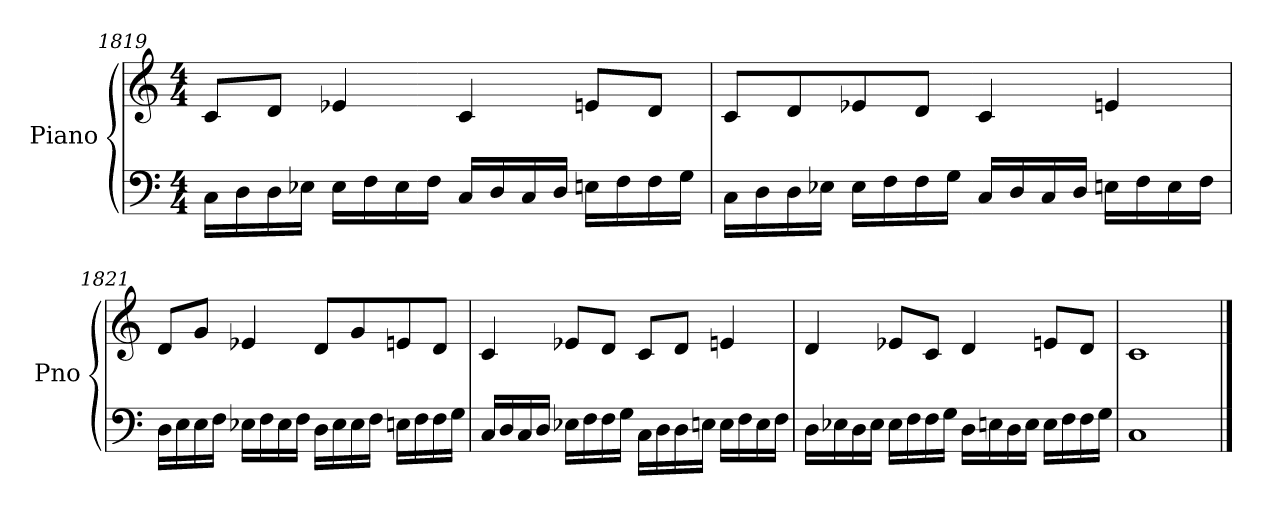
**kern	**kern
*part1	*part1
*staff2	*staff1
*I"Piano	*
*I'Pno	*
!!LO:LB:g=z
*clefF4	*clefG2
*k[]	*k[]
*M4/4	*M4/4
=1819	=1819
16C\LL	8c/L
16D\	.
16D\	8d/J
16E-X\JJ	.
16E-\LL	4e-X/
16F\	.
16E-\	.
16F\JJ	.
16C/LL	4c/
16D/	.
16C/	.
16D/JJ	.
16En\LL	8en/L
16F\	.
16F\	8d/J
16G\JJ	.
=1820	=1820
16C\LL	8c/L
16D\	.
16D\	8d/
16E-X\JJ	.
16E-\LL	8e-X/
16F\	.
16F\	8d/J
16G\JJ	.
16C/LL	4c/
16D/	.
16C/	.
16D/JJ	.
16En\LL	4en/
16F\	.
16E\	.
16F\JJ	.
!!LO:LB:g=z
=1821	=1821
16D\LL	8d/L
16E\	.
16E\	8g/J
16F\JJ	.
16E-X\LL	4e-X/
16F\	.
16E-\	.
16F\JJ	.
16D\LL	8d/L
16E-\	.
16E-\	8g/
16F\JJ	.
16En\LL	8en/
16F\	.
16F\	8d/J
16G\JJ	.
!!LO:LB:g=z
=1822	=1822
16C/LL	4c/
16D/	.
16C/	.
16D/JJ	.
16E-X\LL	8e-X/L
16F\	.
16F\	8d/J
16G\JJ	.
16C\LL	8c/L
16D\	.
16D\	8d/J
16En\JJ	.
16E\LL	4en/
16F\	.
16E\	.
16F\JJ	.
=1823	=1823
16D\LL	4d/
16E-X\	.
16D\	.
16E-\JJ	.
16E-\LL	8e-X/L
16F\	.
16F\	8c/J
16G\JJ	.
16D\LL	4d/
16En\	.
16D\	.
16E\JJ	.
16E\LL	8en/L
16F\	.
16F\	8d/J
16G\JJ	.
=1824	=1824
1C	1c
==	==
*-	*-
